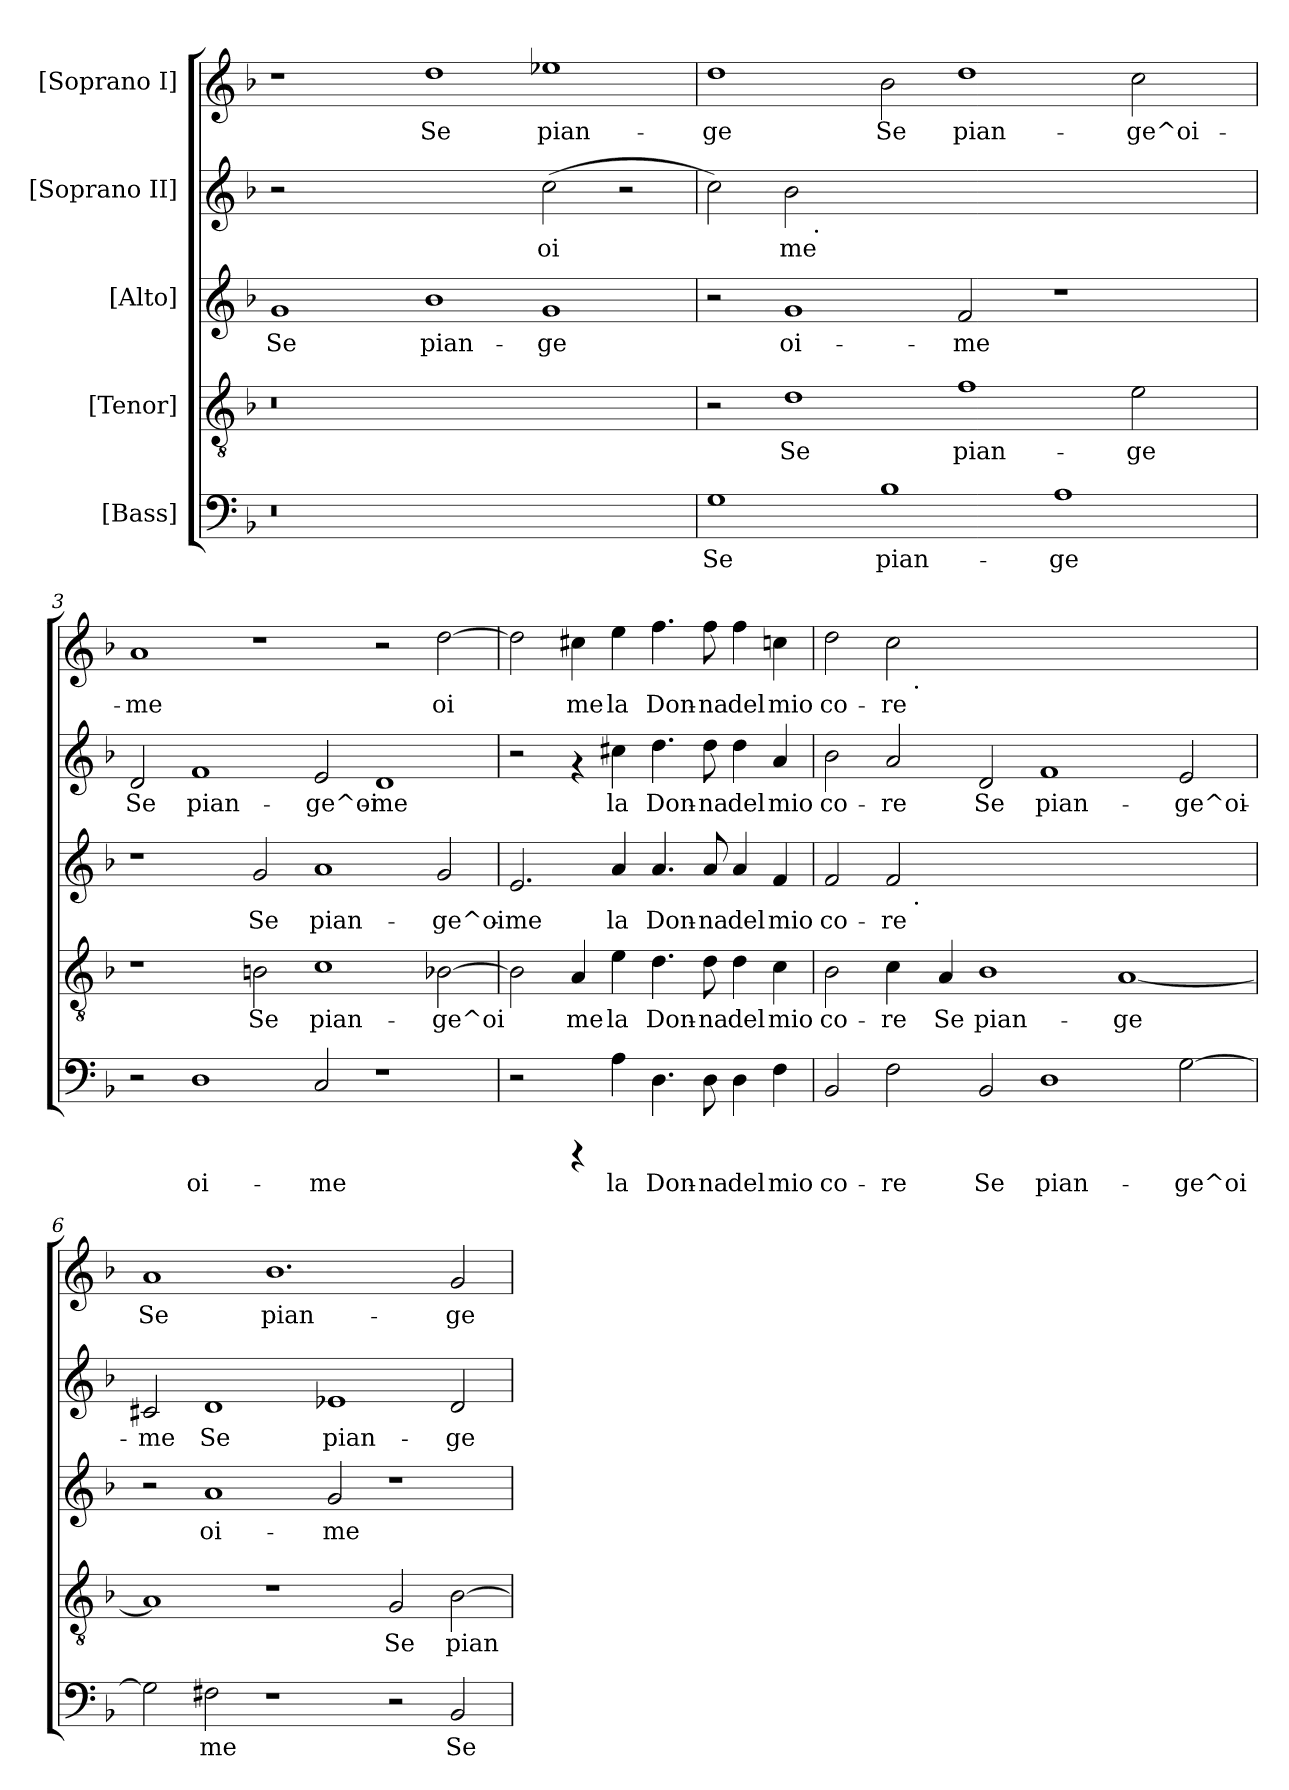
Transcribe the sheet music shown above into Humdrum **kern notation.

**kern	**text	**kern	**text	**kern	**text	**kern	**text	**kern	**text
*part5	*part5	*part4	*part4	*part3	*part3	*part2	*part2	*part1	*part1
*staff5	*staff5	*staff4	*staff4	*staff3	*staff3	*staff2	*staff2	*staff1	*staff1
*I"[Bass]	*	*I"[Tenor]	*	*I"[Alto]	*	*I"[Soprano II]	*	*I"[Soprano I]	*
!!LO:PB:g=z
*stria5	*	*stria5	*	*stria5	*	*stria5	*	*stria5	*
*clefF4	*	*clefGv2	*	*clefG2	*	*clefG2	*	*clefG2	*
*k[b-]	*	*k[b-]	*	*k[b-]	*	*k[b-]	*	*k[b-]	*
*F:	*	*F:	*	*F:	*	*F:	*	*F:	*
=1	=1	=1	=1	=1	=1	=1	=1	=1	=1
!	!	!	!	!	!LO:LY:b:cj	!	!	!	!
0.r	.	0.r	.	1g	Se	2r	.	1r	.
.	.	.	.	.	.	1.ryy	.	.	.
!	!	!	!	!	!LO:LY:b:cj	!	!	!	!LO:LY:b:cj
.	.	.	.	1b-	pian-	.	.	1dd	Se
!	!	!	!	!	!LO:LY:b:cj	!	!LO:LY:b:cj	!	!LO:LY:b:cj
.	.	.	.	1g	-ge	(>2cc\	oi-	1ee-X	pian-
.	.	.	.	.	.	2r	.	.	.
=2	=2	=2	=2	=2	=2	=2	=2	=2	=2
!	!LO:LY:b:cj	!	!	!	!	!	!LO:LY:b:cj	!	!LO:LY:b:cj
*	*	*	*	*	*	*^	*	*	*
1G	Se	2r	.	2r	.	2cc\)	2ryy	--	1dd	-ge
!	!	!	!LO:LY:b:cj	!	!LO:LY:b:cj	!	!	!LO:LY:b:cj	!	!
.	.	1d	Se	1g	oi-	2b-\	16.ryy	-me	.	.
!	!	!	!	!	!	!	!LO:TX:b:t=.	!	!	!
.	.	.	.	.	.	.	1ryy	.	.	.
!	!LO:LY:b:cj	!	!	!	!	!	!	!	!	!LO:LY:b:cj
1B-	pian-	.	.	.	.	0ryy	.	.	2b-\	Se
!	!	!	!LO:LY:b:cj	!	!LO:LY:b:cj	!	!	!	!	!LO:LY:b:cj
.	.	1f	pian-	2f/	-me	.	.	.	1dd	pian-
.	.	.	.	.	.	.	1ryy	.	.	.
!	!LO:LY:b:cj	!	!	!	!	!	!	!	!	!
1A	-ge	.	.	1r	.	.	.	.	.	.
!	!	!	!LO:LY:b:cj	!	!	!	!	!	!	!LO:LY:b:cj
.	.	2e\	-ge	.	.	.	.	.	2cc\	-ge^oi-
.	.	.	.	.	.	.	4ryy	.	.	.
.	.	.	.	.	.	.	8ryy	.	.	.
.	.	.	.	.	.	.	32ryy	.	.	.
=3	=3	=3	=3	=3	=3	=3	=3	=3	=3	=3
!	!	!	!	!	!	!	!	!LO:LY:b:cj	!	!LO:LY:b:cj
*	*	*	*	*	*	*v	*v	*	*	*
2r	.	1r	.	1r	.	2d/	Se	1a	-me
!	!LO:LY:b:cj	!	!	!	!	!	!LO:LY:b:cj	!	!
1D	oi-	.	.	.	.	1f	pian-	.	.
!	!	!	!LO:LY:b:cj	!	!LO:LY:b:cj	!	!	!	!
.	.	2Bn\	Se	2g/	Se	.	.	1r	.
!	!LO:LY:b:cj	!	!LO:LY:b:cj	!	!LO:LY:b:cj	!	!LO:LY:b:cj	!	!
2C/	-me	1c	pian-	1a	pian-	2e/	-ge^oi-	.	.
!	!	!	!	!	!	!	!LO:LY:b:cj	!	!
1r	.	.	.	.	.	1d	-me	2r	.
!	!	!	!LO:LY:b:cj	!	!LO:LY:b:cj	!	!	!	!LO:LY:b:cj
.	.	[<2B-X\	-ge^oi-	2g/	-ge^oi-	.	.	[<2dd\	oi-
!!LO:PB:g=z
=4	=4	=4	=4	=4	=4	=4	=4	=4	=4
!	!	!	!LO:LY:b:cj	!	!LO:LY:b:cj	!	!	!	!LO:LY:b:cj
2r	.	2B-\]	--	2.e/	-me	2r	.	2dd\]	--
!	!	!	!LO:LY:b:cj	!	!	!	!	!	!LO:LY:b:cj
4rCCC	.	4A/	-me	.	.	4rf	.	4cc#X\	-me
!	!LO:LY:b:cj	!	!LO:LY:b:cj	!	!LO:LY:b:cj	!	!LO:LY:b:cj	!	!LO:LY:b:cj
4A\	la	4e\	la	4a/	la	4cc#X\	la	4ee\	la
!	!LO:LY:b:cj	!	!LO:LY:b:cj	!	!LO:LY:b:cj	!	!LO:LY:b:cj	!	!LO:LY:b:cj
4.D\	Don-	4.d\	Don-	4.a/	Don-	4.dd\	Don-	4.ff\	Don-
!	!LO:LY:b:cj	!	!LO:LY:b:cj	!	!LO:LY:b:cj	!	!LO:LY:b:cj	!	!LO:LY:b:cj
8D\	-na	8d\	-na	8a/	-na	8dd\	-na	8ff\	-na
!	!LO:LY:b:cj	!	!LO:LY:b:cj	!	!LO:LY:b:cj	!	!LO:LY:b:cj	!	!LO:LY:b:cj
4D\	del	4d\	del	4a/	del	4dd\	del	4ff\	del
!	!LO:LY:b:cj	!	!LO:LY:b:cj	!	!LO:LY:b:cj	!	!LO:LY:b:cj	!	!LO:LY:b:cj
4F\	mio	4c\	mio	4f/	mio	4a/	mio	4ccn\	mio
=5	=5	=5	=5	=5	=5	=5	=5	=5	=5
!	!LO:LY:b:cj	!	!LO:LY:b:cj	!	!LO:LY:b:cj	!	!LO:LY:b:cj	!	!LO:LY:b:cj
*	*	*	*	*^	*	*	*	*^	*
2BB-/	co-	2B-\	co-	2f/	2ryy	co-	2b-\	co-	2dd\	2ryy	co-
!	!LO:LY:b:cj	!	!LO:LY:b:cj	!	!	!LO:LY:b:cj	!	!LO:LY:b:cj	!	!	!LO:LY:b:cj
2F\	-re	4c\	-re	2f/	8ryy	-re	2a/	-re	2cc\	8ryy	-re
!	!	!	!	!	!	!	!	!	!	!LO:TX:b:t=.	!
!	!	!	!	!	!LO:TX:b:t=.	!	!	!	!	!	!
.	.	.	.	.	1ryy	.	.	.	.	1ryy	.
!	!	!	!LO:LY:b:cj	!	!	!	!	!	!	!	!
.	.	4A/	Se	.	.	.	.	.	.	.	.
!	!LO:LY:b:cj	!	!LO:LY:b:cj	!	!	!	!	!LO:LY:b:cj	!	!	!
2BB-/	Se	1B-	pian-	0ryy	.	.	2d/	Se	0ryy	.	.
!	!LO:LY:b:cj	!	!	!	!	!	!	!LO:LY:b:cj	!	!	!
1D	pian-	.	.	.	.	.	1f	pian-	.	.	.
.	.	.	.	.	1ryy	.	.	.	.	1ryy	.
!	!	!	!LO:LY:b:cj	!	!	!	!	!	!	!	!
.	.	[<1A	-ge	.	.	.	.	.	.	.	.
!	!LO:LY:b:cj	!	!	!	!	!	!	!LO:LY:b:cj	!	!	!
[>2G\	-ge^oi-	.	.	.	.	.	2e/	-ge^oi-	.	.	.
.	.	.	.	.	4.ryy	.	.	.	.	4.ryy	.
=6	=6	=6	=6	=6	=6	=6	=6	=6	=6	=6	=6
!	!LO:LY:b:cj	!	!LO:LY:b:cj	!	!	!	!	!LO:LY:b:cj	!	!	!LO:LY:b:cj
*	*	*	*	*v	*v	*	*	*	*v	*v	*
2G\]	--	1A]	.	2r	.	2c#X/	-me	1a	Se
!	!LO:LY:b:cj	!	!	!	!LO:LY:b:cj	!	!LO:LY:b:cj	!	!
2F#X\	-me	.	.	1a	oi-	1d	Se	.	.
!	!	!	!	!	!	!	!	!	!LO:LY:b:cj
1r	.	1r	.	.	.	.	.	1.b-	pian-
!	!	!	!	!	!LO:LY:b:cj	!	!LO:LY:b:cj	!	!
.	.	.	.	2g/	-me	1e-X	pian-	.	.
!	!	!	!LO:LY:b:cj	!	!	!	!	!	!
2r	.	2G/	Se	1r	.	.	.	.	.
!	!LO:LY:b:cj	!	!LO:LY:b:cj	!	!	!	!LO:LY:b:cj	!	!LO:LY:b:cj
2BB-/	Se	[>2B-\	pian-	.	.	2d/	-ge	2g/	-ge
=	=	=	=	=	=	=	=	=	=
*-	*-	*-	*-	*-	*-	*-	*-	*-	*-
